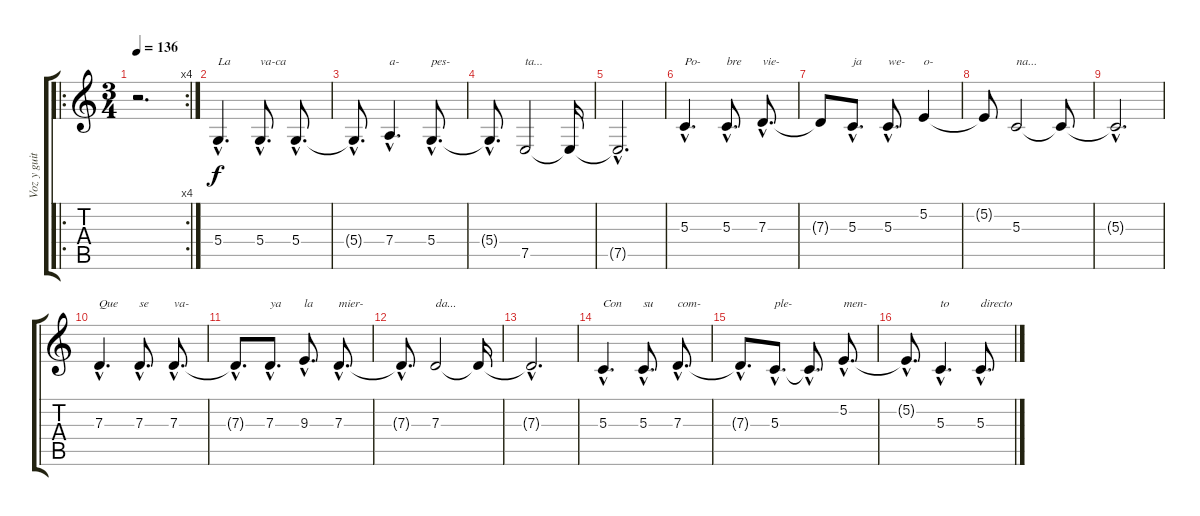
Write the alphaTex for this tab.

\track ("Voz y guitarra ritmica" "Voz y guit") {instrument clarinet}
\staff {score tabs}
\tuning (E4 B3 G3 D3 A2 E2) {hide}
\ro
\rc 4
\ts (3 4)
\tempo 136
\clef g2
\ks c
r.2{d dy f instrument clarinet} |
5.4{hac}.4{d txt "La"} 5.4{hac}.8{d txt "va-ca"} 5.4{hac}.8{d} |
5.4{hac t}.8{d} 7.4{hac}.4{d txt "a-"} 5.4{hac}.8{d txt "pes-"} |
5.4{hac t}.8{d} 7.5.2{txt "ta..."} 7.5{t}.16 |
7.5{hac t}.2{d} |
5.3{hac}.4{d txt "Po-"} 5.3{hac}.8{d txt "bre"} 7.3{hac}.8{d txt "vie-"} |
7.3{t}.8 5.3{hac}.8{d txt "ja"} 5.3{hac}.8{d txt "we-"} 5.2.4{txt "o-"} |
5.2{t}.8 5.3.2{txt "na..."} 5.3{t}.8 |
5.3{hac t}.2{d} |
7.3{hac}.4{d txt "Que"} 7.3{hac}.8{d txt "se"} 7.3{hac}.8{d txt "va-"} |
7.3{hac t}.8{d} 7.3{hac}.8{d txt "ya "} 9.3{hac}.8{d txt "la"} 7.3{hac}.8{d txt "mier-"} |
7.3{hac t}.8{d} 7.3.2{txt "da..."} 7.3{t}.16 |
7.3{hac t}.2{d} |
5.3{hac}.4{d txt "Con"} 5.3{hac}.8{d txt "su"} 7.3{hac}.8{d txt "com-"} |
7.3{hac t}.8{d} 5.3{hac}.8{d txt "ple-"} 5.3{hac t}.8{d} 5.2{hac}.8{d txt "men-"} |
5.2{hac t}.8{d} 5.3{hac}.4{d txt "to"} 5.3{hac}.8{d txt "directo"}
